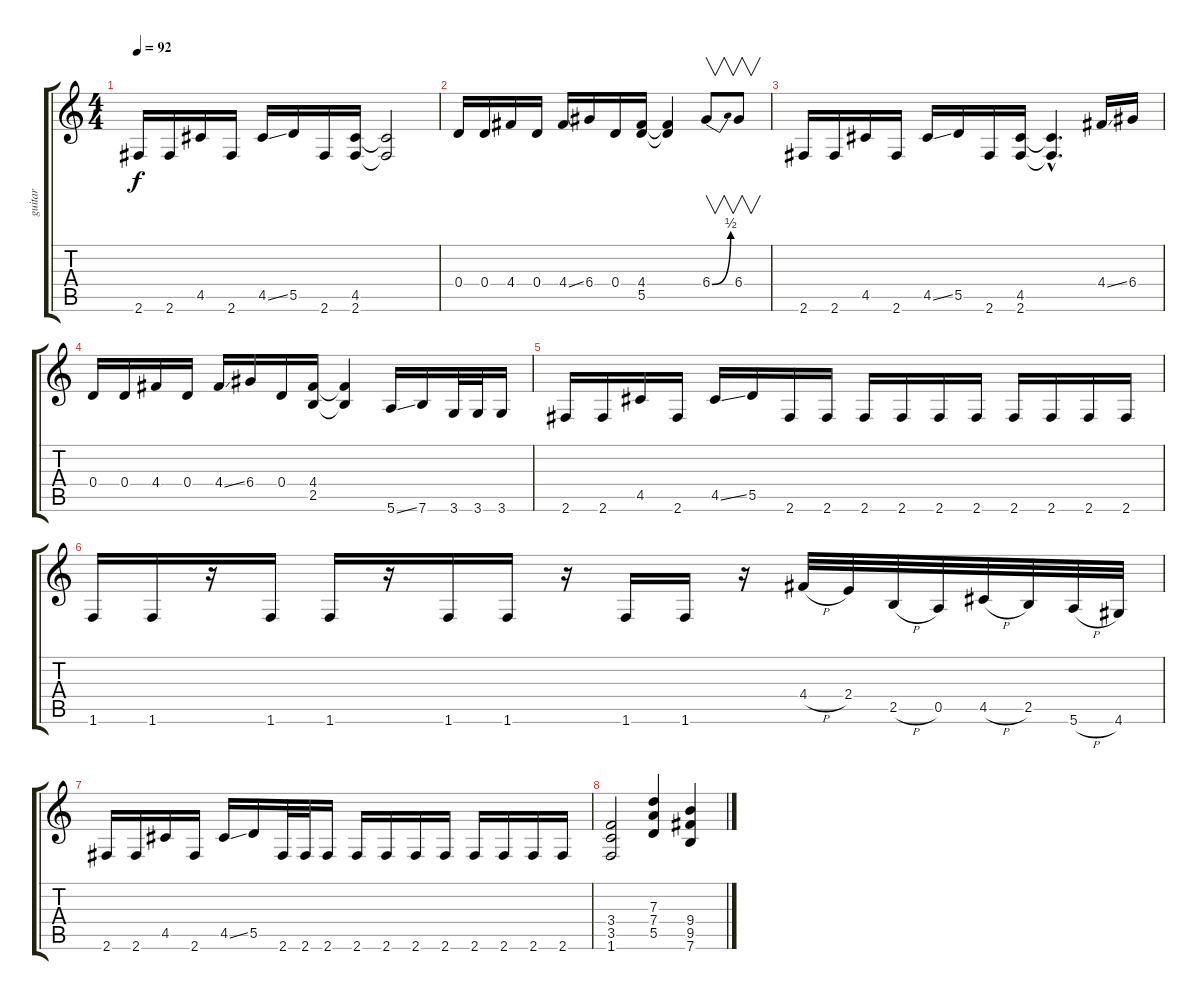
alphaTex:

\track ("guitar" "guitar") {instrument distortionguitar}
\staff {score tabs}
\tuning (E4 B3 G3 D3 A2 E2) {hide}
\ts (4 4)
\tempo 92
\clef g2
\ks c
2.6.16{dy f} 2.6.16 4.5.16 2.6.16 4.5{ss}.16 5.5.16 2.6.16 (4.5 2.6).16 (4.5{t} 2.6{t}).2 |
0.4.16 0.4.16 4.4.16 0.4.16 4.4{ss}.16 6.4.16 0.4.16 (4.4 5.5).16 (4.4{t} 5.5{t}).4 6.4{be (bend 0 0 60 2)}.8{v} 6.4.8{v} |
2.6.16 2.6.16 4.5.16 2.6.16 4.5{ss}.16 5.5.16 2.6.16 (4.5 2.6).16 (4.5{hac t} 2.6{hac t}).4{d} 4.4{ss}.16 6.4.16 |
0.4.16 0.4.16 4.4.16 0.4.16 4.4{ss}.16 6.4.16 0.4.16 (4.4 2.5).16 (4.4{t} 2.5{t}).4 5.6{ss}.16 7.6.16 3.6.32 3.6.32 3.6.16 |
2.6.16 2.6.16 4.5.16 2.6.16 4.5{ss}.16 5.5.16 2.6.16 2.6.16 2.6.16 2.6.16 2.6.16 2.6.16 2.6.16 2.6.16 2.6.16 2.6.16 |
1.6.16 1.6.16 r.16 1.6.16 1.6.16 r.16 1.6.16 1.6.16 r.16 1.6.16 1.6.16 r.16 4.4{h}.32 2.4.32 2.5{h}.32 0.5.32 4.5{h}.32 2.5.32 5.6{h}.32 4.6.32 |
2.6.16 2.6.16 4.5.16 2.6.16 4.5{ss}.16 5.5.16 2.6.32 2.6.32 2.6.16 2.6.16 2.6.16 2.6.16 2.6.16 2.6.16 2.6.16 2.6.16 2.6.16 |
(3.4 3.5 1.6).2 (7.3 7.4 5.5).4 (9.4 9.5 7.6).4
